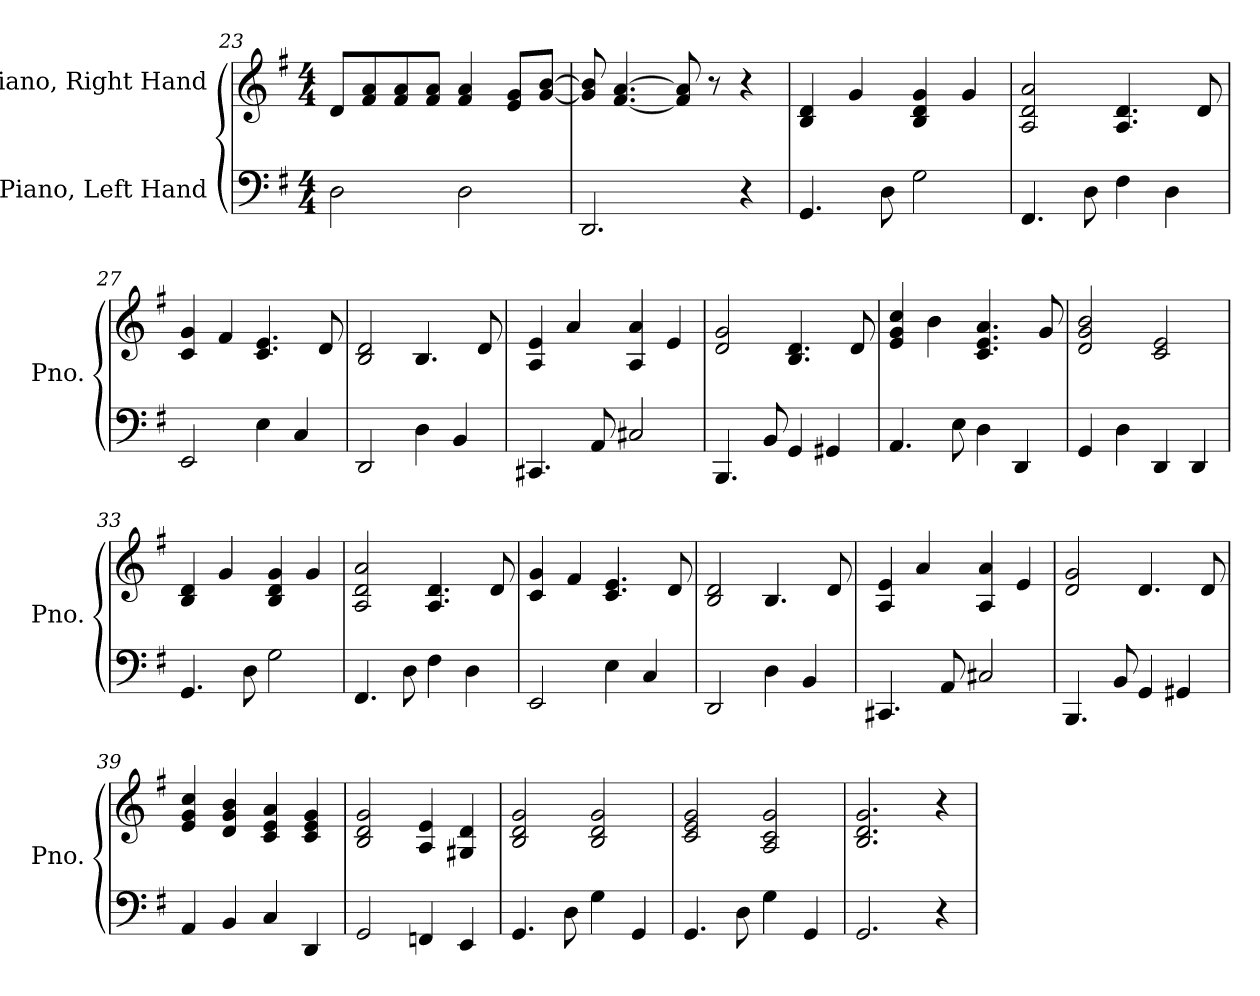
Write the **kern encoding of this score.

**kern	**kern
*part2	*part1
*staff2	*staff1
*I"Piano, Left Hand	*I"Piano, Right Hand
*I'Pno.	*I'Pno.
*clefF4	*clefG2
*k[f#]	*k[f#]
*M4/4	*M4/4
=23	=23
2D\	8d/L
.	8f#/ 8a/
.	8f#/ 8a/
.	8f#/ 8a/J
2D\	4f#/ 4a/
.	8e/ 8g/L
.	[8g/ [8b/J
=24	=24
2.DD/	8g/] 8b/]
.	[4.f#/ [4.a/
.	8f#/] 8a/]
.	8r
4r	4r
=25	=25
4.GG/	4B/ 4d/
.	4g/
8D\	.
2G\	4B/ 4d/ 4g/
.	4g/
=26	=26
4.FF#/	2A/ 2d/ 2a/
8D\	.
4F#\	4.A/ 4.d/
4D\	.
.	8d/
=27	=27
2EE/	4c/ 4g/
.	4f#/
4E\	4.c/ 4.e/
4C/	.
.	8d/
!!LO:LB:g=z
=28	=28
2DD/	2B/ 2d/
4D\	4.B/
4BB/	.
.	8d/
=29	=29
4.CC#X/	4A/ 4e/
.	4a/
8AA/	.
2C#X/	4A/ 4a/
.	4e/
=30	=30
4.BBB/	2d/ 2g/
8BB/	.
4GG/	4.B/ 4.d/
4GG#X/	.
.	8d/
=31	=31
4.AA/	4e/ 4g/ 4cc/
.	4b\
8E\	.
4D\	4.c/ 4.e/ 4.a/
4DD/	.
.	8g/
=32	=32
4GG/	2d/ 2g/ 2b/
4D\	.
4DD/	2c/ 2e/
4DD/	.
=33	=33
4.GG/	4B/ 4d/
.	4g/
8D\	.
2G\	4B/ 4d/ 4g/
.	4g/
=34	=34
4.FF#/	2A/ 2d/ 2a/
8D\	.
4F#\	4.A/ 4.d/
4D\	.
.	8d/
!!LO:PB:g=z
=35	=35
2EE/	4c/ 4g/
.	4f#/
4E\	4.c/ 4.e/
4C/	.
.	8d/
=36	=36
2DD/	2B/ 2d/
4D\	4.B/
4BB/	.
.	8d/
=37	=37
4.CC#X/	4A/ 4e/
.	4a/
8AA/	.
2C#X/	4A/ 4a/
.	4e/
=38	=38
4.BBB/	2d/ 2g/
8BB/	.
4GG/	4.d/
4GG#X/	.
.	8d/
=39	=39
4AA/	4e/ 4g/ 4cc/
4BB/	4d/ 4g/ 4b/
4C/	4c/ 4e/ 4a/
4DD/	4c/ 4e/ 4g/
=40	=40
2GG/	2B/ 2d/ 2g/
4FFn/	4A/ 4e/
4EE/	4G#X/ 4d/
=41	=41
4.GG/	2B/ 2d/ 2g/
8D\	.
4G\	2B/ 2d/ 2g/
4GG/	.
!!LO:LB:g=z
=42	=42
4.GG/	2c/ 2e/ 2g/
8D\	.
4G\	2A/ 2c/ 2g/
4GG/	.
=43	=43
2.GG/	2.B/ 2.d/ 2.g/
4r	4r
=	=
*-	*-
